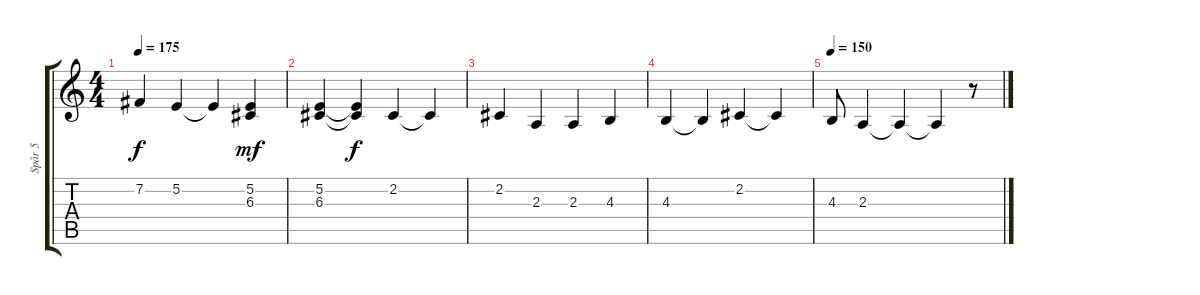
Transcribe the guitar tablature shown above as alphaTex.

\track ("Spår 5" "Spår 5") {instrument oboe}
\staff {score tabs}
\tuning (E4 B3 G3 D3 A2 E2) {hide}
\ts (4 4)
\tempo 175
\clef g2
\ks c
7.2.4{dy f} 5.2.4 5.2{t}.4 (5.2 6.3).4{dy mf} |
(5.2 6.3).4 (5.2{t} 6.3{t}).4{dy f} 2.2.4 2.2{t}.4 |
2.2.4 2.3.4 2.3.4 4.3.4 |
4.3.4 4.3{t}.4 2.2.4 2.2{t}.4 |
\tempo 150
4.3.8 2.3.4 2.3{t}.4 2.3{t}.4 r.8
